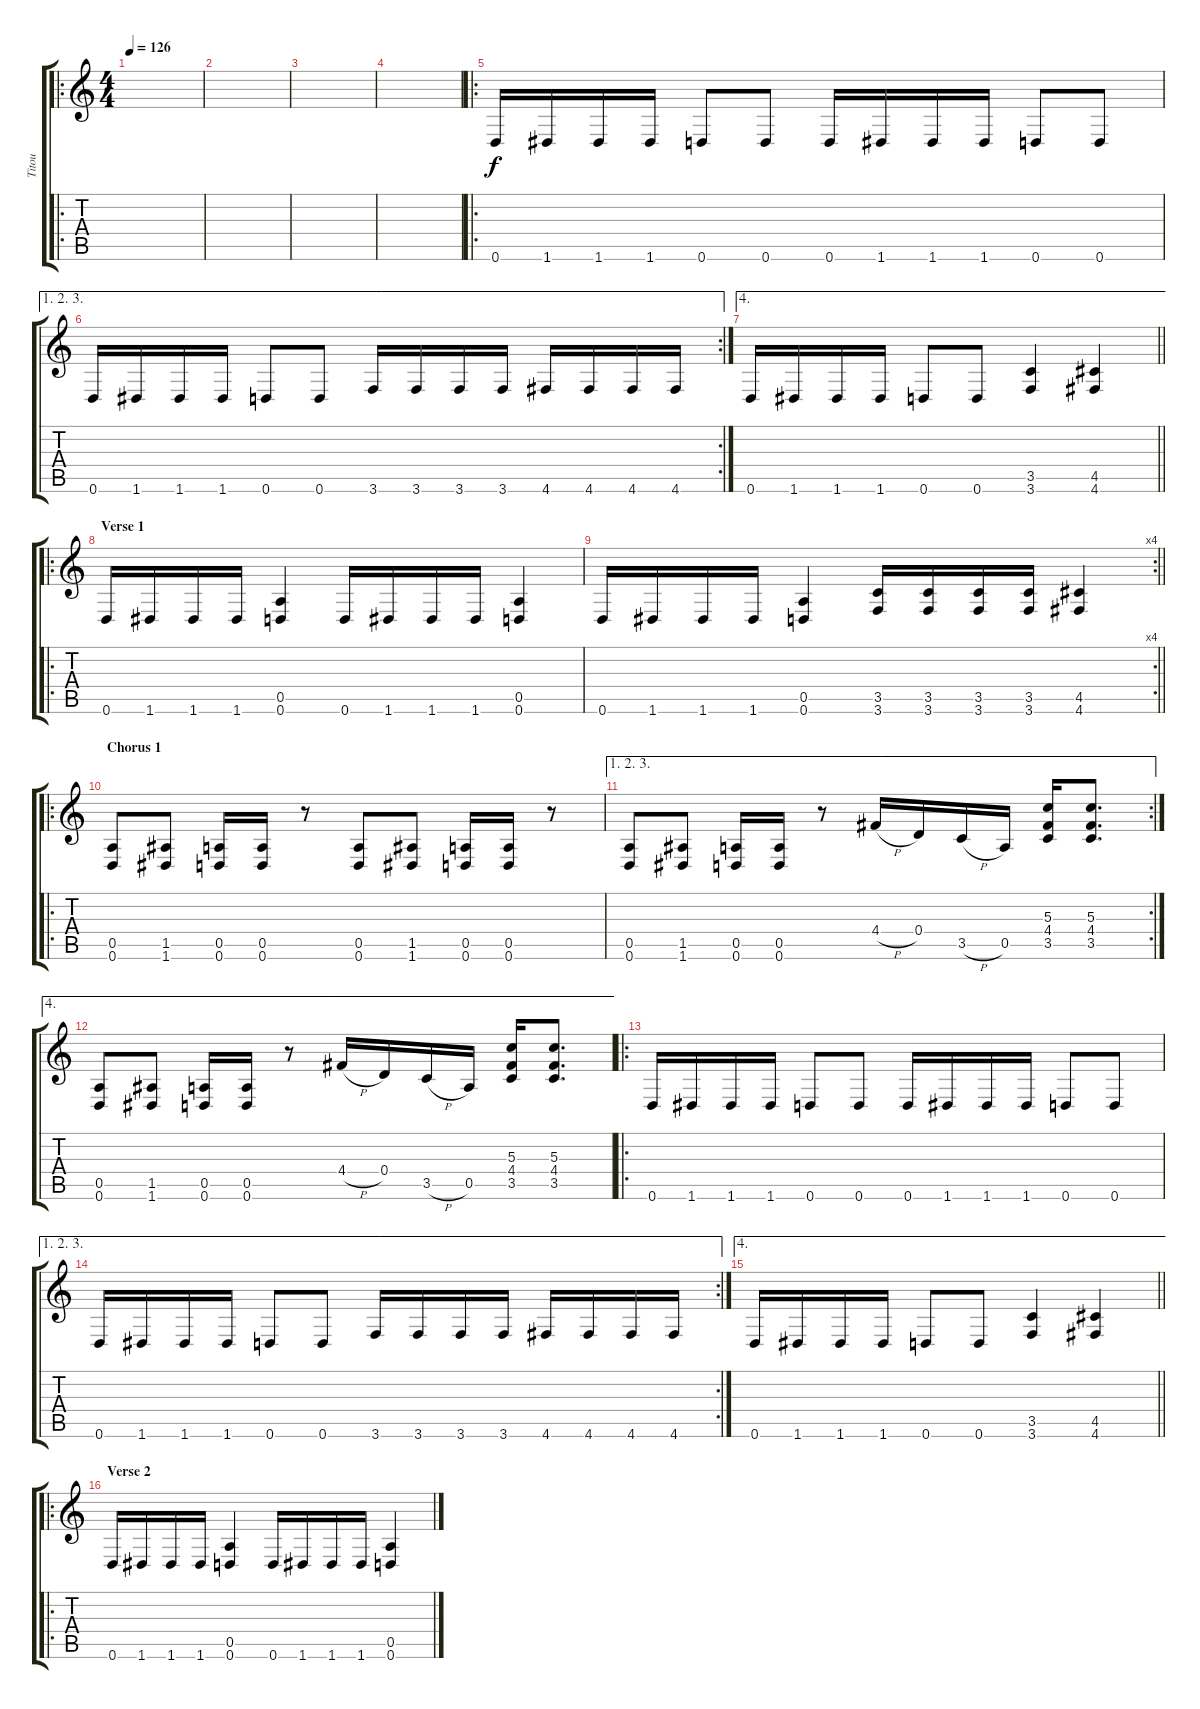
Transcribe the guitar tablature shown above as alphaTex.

\track ("Titou" "Titou") {instrument distortionguitar}
\staff {score tabs}
\tuning (E4 B3 G3 D3 A2 D2) {hide}
\ro
\ts (4 4)
\tempo 126
\clef g2
\ks c
|
|
|
|
\ro
0.6.16 1.6.16 1.6.16 1.6.16 0.6.8 0.6.8 0.6.16 1.6.16 1.6.16 1.6.16 0.6.8 0.6.8 |
\ae (1 2 3)
\rc 2
0.6.16 1.6.16 1.6.16 1.6.16 0.6.8 0.6.8 3.6.16 3.6.16 3.6.16 3.6.16 4.6.16 4.6.16 4.6.16 4.6.16 |
\ae 4
\barLineRight lightlight
0.6.16 1.6.16 1.6.16 1.6.16 0.6.8 0.6.8 (3.5 3.6).4 (4.5 4.6).4 |
\ro
\section ("" "Verse 1")
0.6.16 1.6.16 1.6.16 1.6.16 (0.5 0.6).4 0.6.16 1.6.16 1.6.16 1.6.16 (0.5 0.6).4 |
\rc 4
\barLineRight lightlight
0.6.16 1.6.16 1.6.16 1.6.16 (0.5 0.6).4 (3.5 3.6).16 (3.5 3.6).16 (3.5 3.6).16 (3.5 3.6).16 (4.5 4.6).4 |
\ro
\section ("" "Chorus 1")
(0.5 0.6).8 (1.5 1.6).8 (0.5 0.6).16 (0.5 0.6).16 r.8 (0.5 0.6).8 (1.5 1.6).8 (0.5 0.6).16 (0.5 0.6).16 r.8 |
\ae (1 2 3)
\rc 2
(0.5 0.6).8 (1.5 1.6).8 (0.5 0.6).16 (0.5 0.6).16 r.8 4.4{h}.16 0.4.16 3.5{h}.16 0.5.16 (5.3 4.4 3.5).16 (5.3 4.4 3.5).8{d} |
\ae 4
(0.5 0.6).8 (1.5 1.6).8 (0.5 0.6).16 (0.5 0.6).16 r.8 4.4{h}.16 0.4.16 3.5{h}.16 0.5.16 (5.3 4.4 3.5).16 (5.3 4.4 3.5).8{d} |
\ro
0.6.16 1.6.16 1.6.16 1.6.16 0.6.8 0.6.8 0.6.16 1.6.16 1.6.16 1.6.16 0.6.8 0.6.8 |
\ae (1 2 3)
\rc 2
0.6.16 1.6.16 1.6.16 1.6.16 0.6.8 0.6.8 3.6.16 3.6.16 3.6.16 3.6.16 4.6.16 4.6.16 4.6.16 4.6.16 |
\ae 4
\barLineRight lightlight
0.6.16 1.6.16 1.6.16 1.6.16 0.6.8 0.6.8 (3.5 3.6).4 (4.5 4.6).4 |
\ro
\section ("" "Verse 2")
0.6.16 1.6.16 1.6.16 1.6.16 (0.5 0.6).4 0.6.16 1.6.16 1.6.16 1.6.16 (0.5 0.6).4
